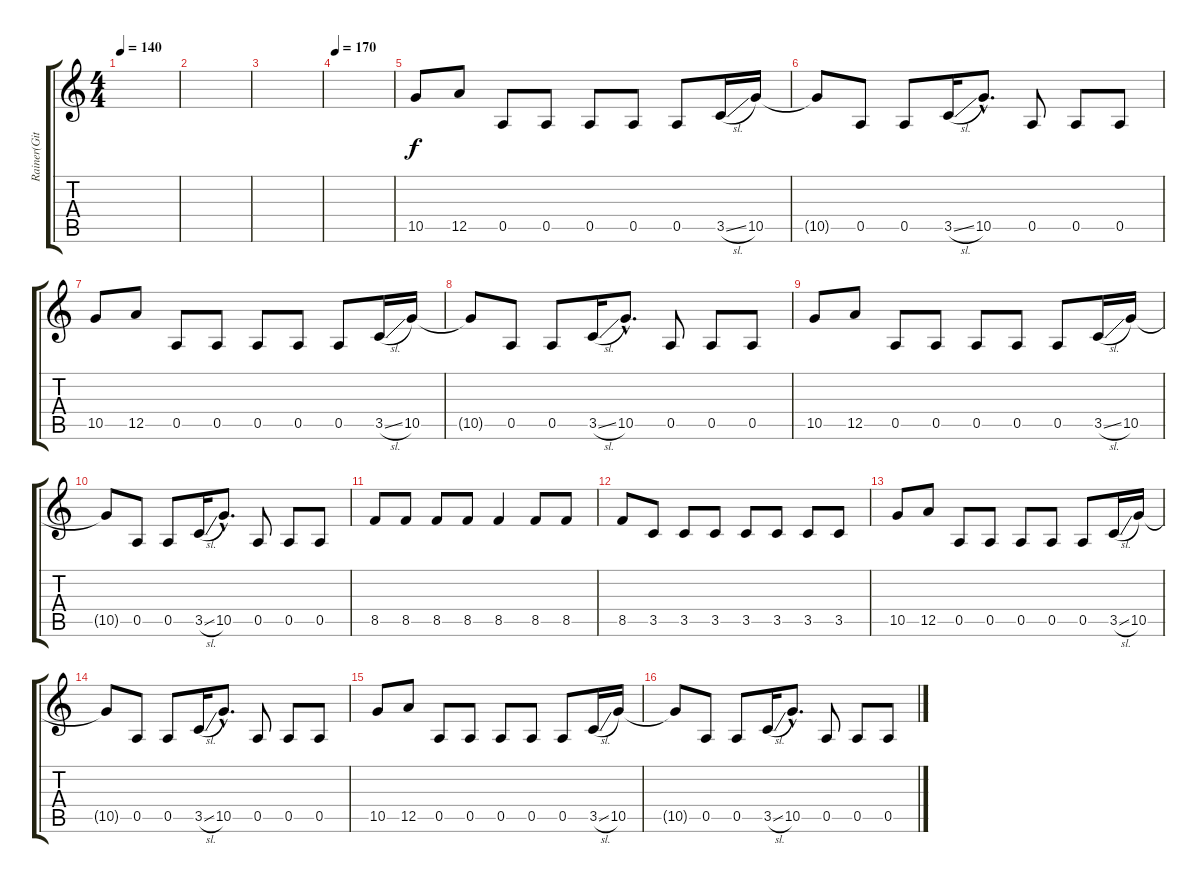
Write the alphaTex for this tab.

\track ("Rainer(Gitarre)" "Rainer(Git") {instrument distortionguitar}
\staff {score tabs}
\tuning (E4 B3 G3 D3 A2 E2) {hide}
\ts (4 4)
\tempo 140
\clef g2
\ks c
|
|
|
\tempo 170
|
10.5.8{volume 12 instrument distortionguitar} 12.5.8 0.5.8 0.5.8 0.5.8 0.5.8 0.5.8 3.5{sl}.16 10.5.16 |
10.5{t}.8 0.5.8 0.5.8 3.5{sl}.16 10.5{hac}.8{d} 0.5.8 0.5.8 0.5.8 |
10.5.8 12.5.8 0.5.8 0.5.8 0.5.8 0.5.8 0.5.8 3.5{sl}.16 10.5.16 |
10.5{t}.8 0.5.8 0.5.8 3.5{sl}.16 10.5{hac}.8{d} 0.5.8 0.5.8 0.5.8 |
10.5.8 12.5.8 0.5.8 0.5.8 0.5.8 0.5.8 0.5.8 3.5{sl}.16 10.5.16 |
10.5{t}.8 0.5.8 0.5.8 3.5{sl}.16 10.5{hac}.8{d} 0.5.8 0.5.8 0.5.8 |
8.5.8 8.5.8 8.5.8 8.5.8 8.5.4 8.5.8 8.5.8 |
8.5.8 3.5.8 3.5.8 3.5.8 3.5.8 3.5.8 3.5.8 3.5.8 |
10.5.8 12.5.8 0.5.8 0.5.8 0.5.8 0.5.8 0.5.8 3.5{sl}.16 10.5.16 |
10.5{t}.8 0.5.8 0.5.8 3.5{sl}.16 10.5{hac}.8{d} 0.5.8 0.5.8 0.5.8 |
10.5.8 12.5.8 0.5.8 0.5.8 0.5.8 0.5.8 0.5.8 3.5{sl}.16 10.5.16 |
10.5{t}.8 0.5.8 0.5.8 3.5{sl}.16 10.5{hac}.8{d} 0.5.8 0.5.8 0.5.8
